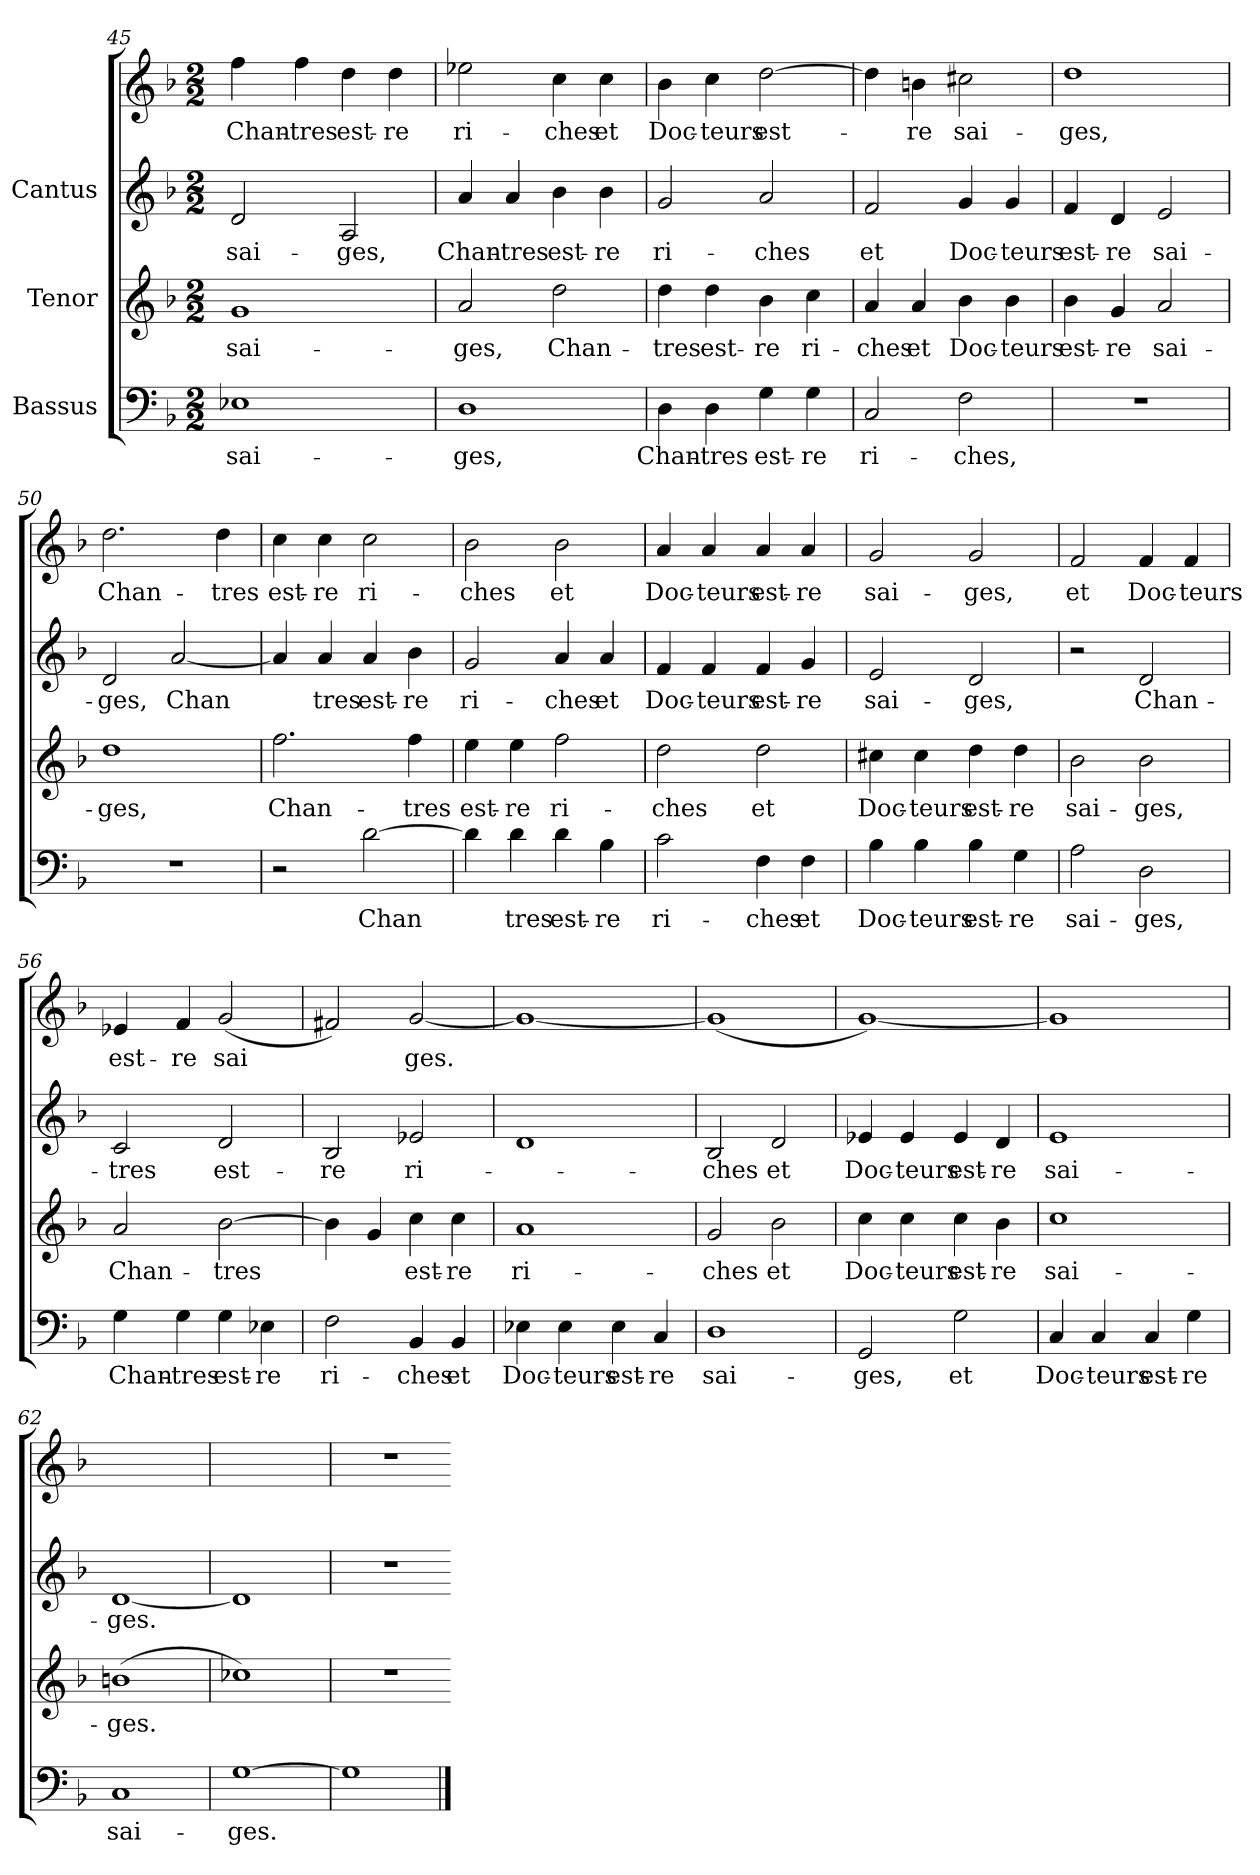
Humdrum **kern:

**kern	**text	**kern	**text	**kern	**text	**kern	**text
*part3	*part3	*part2	*part2	*part1	*part1	*part1	*part1
*staff4	*staff4	*staff3	*staff3	*staff2	*staff2	*staff1	*staff1
*I"Bassus	*	*I"Tenor	*	*I"Cantus	*	*	*
!!LO:LB:g=z
*clefF4	*	*clefG2	*	*clefG2	*	*clefG2	*
*k[b-]	*	*k[b-]	*	*k[b-]	*	*k[b-]	*
*F:	*	*F:	*	*F:	*	*F:	*
*M2/2	*	*M2/2	*	*M2/2	*	*M2/2	*
=45	=45	=45	=45	=45	=45	=45	=45
!	!LO:LY:b:cj	!	!LO:LY:b:cj	!	!LO:LY:b:cj	!	!LO:LY:b:cj
1E-X	sai-	1g	sai-	2d/	sai-	4ff\	Chan-
!	!	!	!	!	!	!	!LO:LY:b:cj
.	.	.	.	.	.	4ff\	-tres
!	!	!	!	!	!LO:LY:b:cj	!	!LO:LY:b:cj
.	.	.	.	2A/	-ges,	4dd\	est-
!	!	!	!	!	!	!	!LO:LY:b:cj
.	.	.	.	.	.	4dd\	-re
!!LO:LB:g=z
=46	=46	=46	=46	=46	=46	=46	=46
!	!LO:LY:b:cj	!	!LO:LY:b:cj	!	!LO:LY:b:cj	!	!LO:LY:b:cj
1D	-ges,	2a/	-ges,	4a/	Chan-	2ee-X\	ri-
!	!	!	!	!	!LO:LY:b:cj	!	!
.	.	.	.	4a/	-tres	.	.
!	!	!	!LO:LY:b:cj	!	!LO:LY:b:cj	!	!LO:LY:b:cj
.	.	2dd\	Chan-	4b-\	est-	4cc\	-ches
!	!	!	!	!	!LO:LY:b:cj	!	!LO:LY:b:cj
.	.	.	.	4b-\	-re	4cc\	et
!!LO:LB:g=z
=47	=47	=47	=47	=47	=47	=47	=47
!	!LO:LY:b:cj	!	!LO:LY:b:cj	!	!LO:LY:b:cj	!	!LO:LY:b:cj
4D\	Chan-	4dd\	-tres	2g/	-ri-	4b-\	Doc-
!	!LO:LY:b:cj	!	!LO:LY:b:cj	!	!	!	!LO:LY:b:cj
4D\	-tres	4dd\	est-	.	.	4cc\	-teurs
!	!LO:LY:b:cj	!	!LO:LY:b:cj	!	!LO:LY:b:cj	!	!LO:LY:b:cj
4G\	est-	4b-\	-re	2a/	-ches	[>2dd\	est-
!	!LO:LY:b:cj	!	!LO:LY:b:cj	!	!	!	!
4G\	-re	4cc\	ri-	.	.	.	.
!!LO:PB:g=z
=48	=48	=48	=48	=48	=48	=48	=48
!	!LO:LY:b:cj	!	!LO:LY:b:cj	!	!LO:LY:b:cj	!	!LO:LY:b:cj
2C/	ri-	4a/	-ches	2f/	-et	4dd\]	.
!	!	!	!LO:LY:b:cj	!	!	!	!LO:LY:b:cj
.	.	4a/	et	.	.	4bn\	re
!	!LO:LY:b:cj	!	!LO:LY:b:cj	!	!LO:LY:b:cj	!	!LO:LY:b:cj
2F\	-ches,	4b-\	Doc-	4g/	Doc-	2cc#X\	sai-
!	!	!	!LO:LY:b:cj	!	!LO:LY:b:cj	!	!
.	.	4b-\	-teurs	4g/	-teurs	.	.
!!LO:LB:g=z
=49	=49	=49	=49	=49	=49	=49	=49
!	!	!	!LO:LY:b:cj	!	!LO:LY:b:cj	!	!LO:LY:b:cj
1r	.	4b-\	est-	4f/	est-	1dd	ges,
!	!	!	!LO:LY:b:cj	!	!LO:LY:b:cj	!	!
.	.	4g/	-re	4d/	-re	.	.
!	!	!	!LO:LY:b:cj	!	!LO:LY:b:cj	!	!
.	.	2a/	sai-	2e/	sai-	.	.
!!LO:LB:g=z
=50	=50	=50	=50	=50	=50	=50	=50
!	!	!	!LO:LY:b:cj	!	!LO:LY:b:cj	!	!LO:LY:b:cj
1r	.	1dd	-ges,	2d/	ges,	2.dd\	-Chan-
!	!	!	!	!	!LO:LY:b:cj	!	!
.	.	.	.	[<2a/	Chan-	.	.
!	!	!	!	!	!	!	!LO:LY:b:cj
.	.	.	.	.	.	4dd\	-tres
!!LO:LB:g=z
=51	=51	=51	=51	=51	=51	=51	=51
!	!	!	!LO:LY:b:cj	!	!LO:LY:b:cj	!	!LO:LY:b:cj
2r	.	2.ff\	Chan-	4a/]	-	4cc\	-est-
!	!	!	!	!	!LO:LY:b:cj	!	!LO:LY:b:cj
.	.	.	.	4a/	tres	4cc\	-re
!	!LO:LY:b:cj	!	!	!	!LO:LY:b:cj	!	!LO:LY:b:cj
[>2d\	Chan-	.	.	4a/	est-	2cc\	ri-
!	!	!	!LO:LY:b:cj	!	!LO:LY:b:cj	!	!
.	.	4ff\	-tres	4b-\	-re	.	.
!!LO:PB:g=z
=52	=52	=52	=52	=52	=52	=52	=52
!	!LO:LY:b:cj	!	!LO:LY:b:cj	!	!LO:LY:b:cj	!	!LO:LY:b:cj
4d\]	-	4ee\	est-	2g/	ri-	2b-\	ches
!	!LO:LY:b:cj	!	!LO:LY:b:cj	!	!	!	!
4d\	tres	4ee\	-re	.	.	.	.
!	!LO:LY:b:cj	!	!LO:LY:b:cj	!	!LO:LY:b:cj	!	!LO:LY:b:cj
4d\	est-	2ff\	ri-	4a/	-ches	2b-\	et
!	!LO:LY:b:cj	!	!	!	!LO:LY:b:cj	!	!
4B-\	-re	.	.	4a/	et	.	.
!!LO:LB:g=z
=53	=53	=53	=53	=53	=53	=53	=53
!	!LO:LY:b:cj	!	!LO:LY:b:cj	!	!LO:LY:b:cj	!	!LO:LY:b:cj
2c\	ri-	2dd\	-ches	4f/	Doc-	4a/	Doc-
!	!	!	!	!	!LO:LY:b:cj	!	!LO:LY:b:cj
.	.	.	.	4f/	-teurs	4a/	-teurs
!	!LO:LY:b:cj	!	!LO:LY:b:cj	!	!LO:LY:b:cj	!	!LO:LY:b:cj
4F\	-ches	2dd\	et	4f/	est-	4a/	est-
!	!LO:LY:b:cj	!	!	!	!LO:LY:b:cj	!	!LO:LY:b:cj
4F\	et	.	.	4g/	-re	4a/	-re
!!LO:LB:g=z
=54	=54	=54	=54	=54	=54	=54	=54
!	!LO:LY:b:cj	!	!LO:LY:b:cj	!	!LO:LY:b:cj	!	!LO:LY:b:cj
4B-\	Doc-	4cc#X\	Doc-	2e/	sai-	2g/	sai-
!	!LO:LY:b:cj	!	!LO:LY:b:cj	!	!	!	!
4B-\	-teurs	4cc#\	-teurs	.	.	.	.
!	!LO:LY:b:cj	!	!LO:LY:b:cj	!	!LO:LY:b:cj	!	!LO:LY:b:cj
4B-\	est-	4dd\	est-	2d/	-ges,	2g/	-ges,
!	!LO:LY:b:cj	!	!LO:LY:b:cj	!	!	!	!
4G\	-re	4dd\	-re	.	.	.	.
!!LO:LB:g=z
=55	=55	=55	=55	=55	=55	=55	=55
!	!LO:LY:b:cj	!	!LO:LY:b:cj	!	!	!	!LO:LY:b:cj
2A\	sai-	2b-\	sai-	2r	.	2f/	et
!	!LO:LY:b:cj	!	!LO:LY:b:cj	!	!LO:LY:b:cj	!	!LO:LY:b:cj
2D\	-ges,	2b-\	-ges,	2d/	Chan-	4f/	Doc-
!	!	!	!	!	!	!	!LO:LY:b:cj
.	.	.	.	.	.	4f/	-teurs
!!LO:PB:g=z
=56	=56	=56	=56	=56	=56	=56	=56
!	!LO:LY:b:cj	!	!LO:LY:b:cj	!	!LO:LY:b:cj	!	!LO:LY:b:cj
4G\	Chan-	2a/	Chan-	2c/	-tres	4e-X/	-est-
!	!LO:LY:b:cj	!	!	!	!	!	!LO:LY:b:cj
4G\	-tres	.	.	.	.	4f/	-re
!	!LO:LY:b:cj	!	!LO:LY:b:cj	!	!LO:LY:b:cj	!	!LO:LY:b:cj
4G\	est-	[>2b-\	-tres	2d/	est-	(<2g/	sai-
!	!LO:LY:b:cj	!	!	!	!	!	!
4E-X\	-re	.	.	.	.	.	.
!!LO:LB:g=z
=57	=57	=57	=57	=57	=57	=57	=57
!	!LO:LY:b:cj	!	!LO:LY:b:cj	!	!LO:LY:b:cj	!	!LO:LY:b:cj
2F\	ri-	4b-\]	.	2B-/	re	2f#X/)	-
!	!	!	!LO:LY:b:cj	!	!	!	!
.	.	4g/	.	.	.	.	.
!	!LO:LY:b:cj	!	!LO:LY:b:cj	!	!LO:LY:b:cj	!	!LO:LY:b:cj
4BB-/	-ches	4cc\	est-	2e-X/	ri-	[<2g/	ges.
!	!LO:LY:b:cj	!	!LO:LY:b:cj	!	!	!	!
4BB-/	et	4cc\	-re	.	.	.	.
!!LO:LB:g=z
=58	=58	=58	=58	=58	=58	=58	=58
!	!LO:LY:b:cj	!	!LO:LY:b:cj	!	!	!	!
4E-X\	Doc-	1a	ri-	1d	.	1g_<	.
!	!LO:LY:b:cj	!	!	!	!	!	!
4E-\	-teurs	.	.	.	.	.	.
!	!LO:LY:b:cj	!	!	!	!	!	!
4E-\	est-	.	.	.	.	.	.
!	!LO:LY:b:cj	!	!	!	!	!	!
4C/	-re	.	.	.	.	.	.
=59	=59	=59	=59	=59	=59	=59	=59
!	!LO:LY:b:cj	!	!LO:LY:b:cj	!	!LO:LY:b:cj	!	!
1D	sai-	2g/	-ches	2B-/	-ches	(<1g]	.
!	!	!	!LO:LY:b:cj	!	!LO:LY:b:cj	!	!
.	.	2b-\	et	2d/	et	.	.
=60	=60	=60	=60	=60	=60	=60	=60
!	!LO:LY:b:cj	!	!LO:LY:b:cj	!	!LO:LY:b:cj	!	!
2GG/	-ges,	4cc\	Doc-	4e-X/	Doc-	[<1g)	.
!	!	!	!LO:LY:b:cj	!	!LO:LY:b:cj	!	!
.	.	4cc\	-teurs	4e-/	-teurs	.	.
!	!LO:LY:b:cj	!	!LO:LY:b:cj	!	!LO:LY:b:cj	!	!
2G\	et	4cc\	est-	4e-/	est-	.	.
!	!	!	!LO:LY:b:cj	!	!LO:LY:b:cj	!	!
.	.	4b-\	-re	4d/	-re	.	.
=61	=61	=61	=61	=61	=61	=61	=61
!	!LO:LY:b:cj	!	!LO:LY:b:cj	!	!LO:LY:b:cj	!	!
4C/	Doc-	1cc	sai-	1e	sai-	1g]	.
!	!LO:LY:b:cj	!	!	!	!	!	!
4C/	-teurs	.	.	.	.	.	.
!	!LO:LY:b:cj	!	!	!	!	!	!
4C/	est-	.	.	.	.	.	.
!	!LO:LY:b:cj	!	!	!	!	!	!
4G\	-re	.	.	.	.	.	.
=62	=62	=62	=62	=62	=62	=62	=62
!	!LO:LY:b:cj	!	!LO:LY:b:cj	!	!LO:LY:b:cj	!	!
1C	sai-	[<1bn	-ges.	[<1d	-ges.	1ryy	.
=63	=63	=63	=63	=63	=63	=63	=63
!	!LO:LY:b:cj	!	!	!	!	!	!
[<1G	-ges.	1cc-X]	.	1d]	.	1ryy	.
!!LO:LB:g=z
=64	=64	=64	=64	=64	=64	=64	=64
1G]	.	1r	.	1r	.	1r	.
==	==	=	==	==	==	==	==
*-	*-	*-	*-	*-	*-	*-	*-
